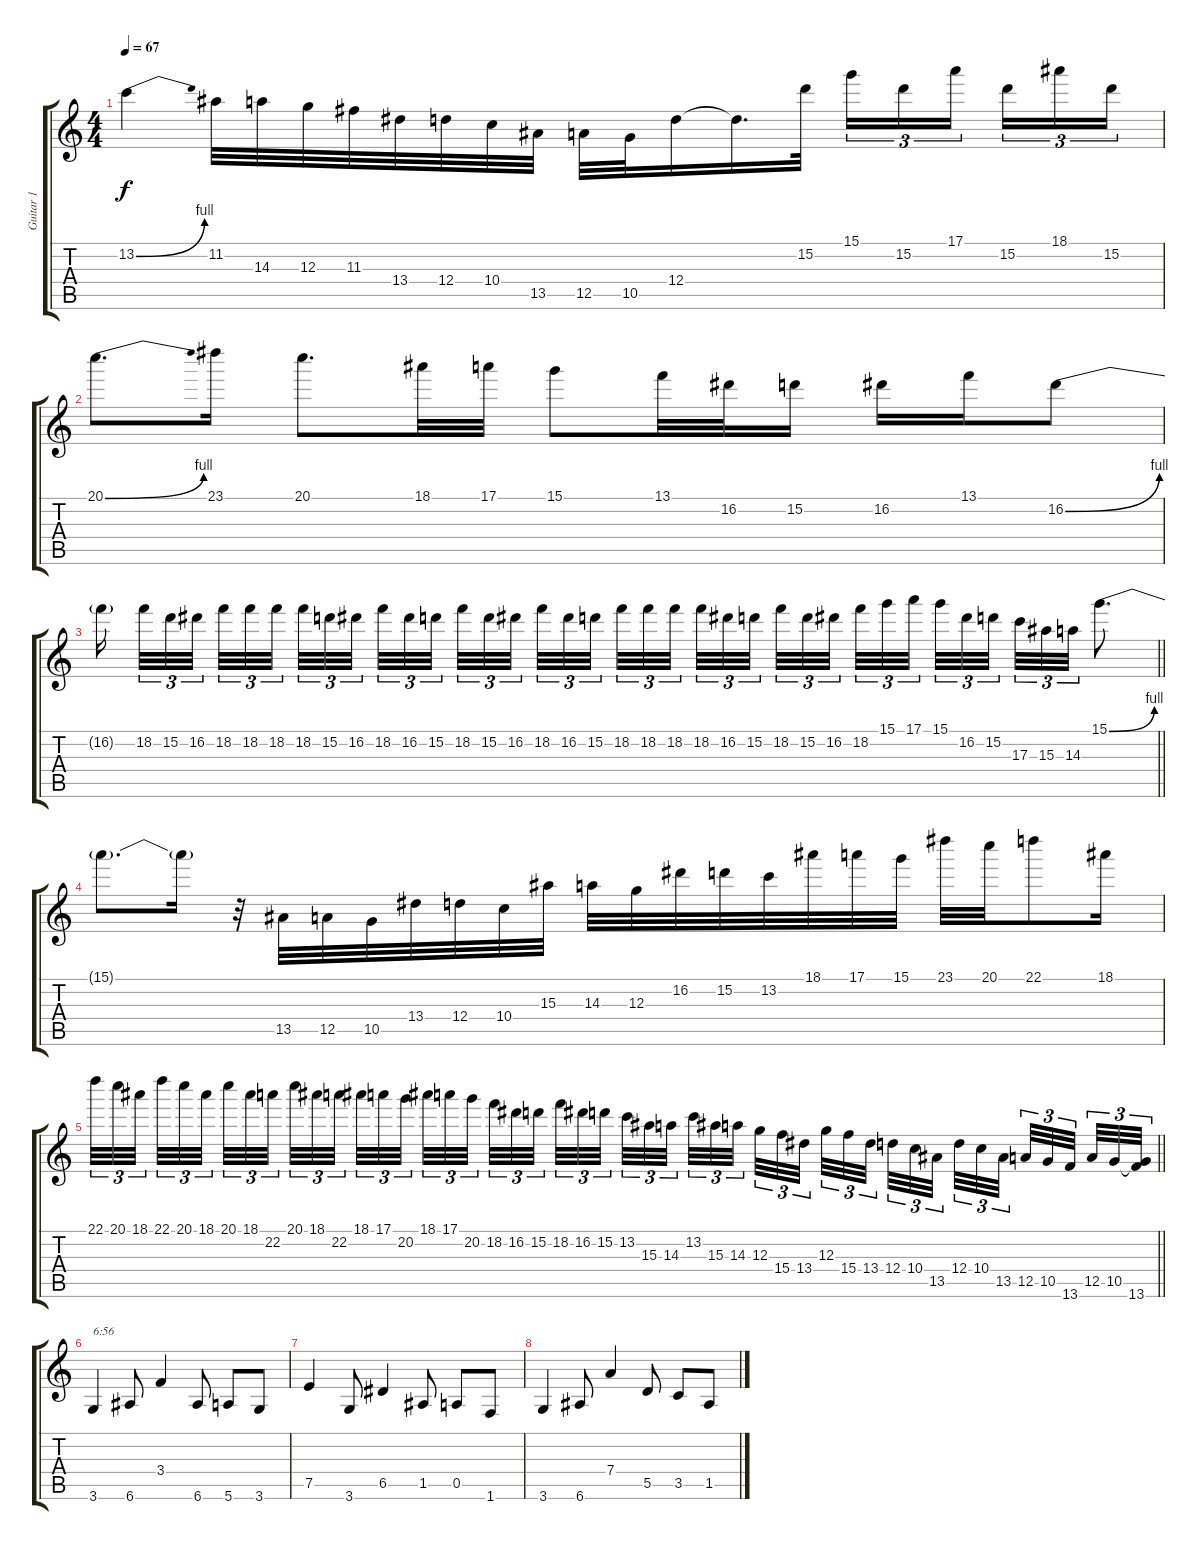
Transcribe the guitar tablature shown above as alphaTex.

\track ("Guitar 1" "Guitar 1") {instrument distortionguitar}
\staff {score tabs}
\tuning (E4 B3 G3 D3 A2 E2) {hide}
\ts (4 4)
\tempo 67
\clef g2
\ks c
13.2{be (bend 0 0 60 4)}.4{dy f} 11.2.32 14.3.32 12.3.32 11.3.32 13.4.32 12.4.32 10.4.32 13.5.32 12.5.32 10.5.32 12.4.16 12.4{t}.16{d} 15.2.32 15.1.16{tu (3 2)} 15.2.16{tu (3 2)} 17.1.16{tu (3 2) beam splitsecondary} 15.2.16{tu (3 2)} 18.1.16{tu (3 2)} 15.2.16{tu (3 2)} |
20.1{be (bend 0 0 60 4)}.8{d} 23.1.16 20.1.8{d} 18.1.32 17.1.32 15.1.8 13.1.32 16.2.32 15.2.16 16.2.16 13.1.16 16.2{be (bend 0 0 60 4)}.8 |
\barLineRight lightlight
16.2{t}.16{beam splitsecondary} 18.2.32{tu (3 2)} 15.2.32{tu (3 2)} 16.2.32{tu (3 2) beam splitsecondary} 18.2.32{tu (3 2)} 18.2.32{tu (3 2)} 18.2.32{tu (3 2) beam splitsecondary} 18.2.32{tu (3 2)} 15.2.32{tu (3 2)} 16.2.32{tu (3 2)} 18.2.32{tu (3 2)} 16.2.32{tu (3 2)} 15.2.32{tu (3 2) beam splitsecondary} 18.2.32{tu (3 2)} 15.2.32{tu (3 2)} 16.2.32{tu (3 2) beam splitsecondary} 18.2.32{tu (3 2)} 16.2.32{tu (3 2)} 15.2.32{tu (3 2) beam splitsecondary} 18.2.32{tu (3 2)} 18.2.32{tu (3 2)} 18.2.32{tu (3 2)} 18.2.32{tu (3 2)} 16.2.32{tu (3 2)} 15.2.32{tu (3 2) beam splitsecondary} 18.2.32{tu (3 2)} 15.2.32{tu (3 2)} 16.2.32{tu (3 2) beam splitsecondary} 18.2.32{tu (3 2)} 15.1.32{tu (3 2)} 17.1.32{tu (3 2) beam splitsecondary} 15.1.32{tu (3 2)} 16.2.32{tu (3 2)} 15.2.32{tu (3 2)} 17.3.32{tu (3 2)} 15.3.32{tu (3 2)} 14.3.32{tu (3 2)} 15.1{be (bend 0 0 60 4)}.8{d} |
15.1{t}.8{d} 15.1{t}.16 r.32 13.5.32 12.5.32 10.5.32 13.4.32 12.4.32 10.4.32 15.3.32 14.3.32 12.3.32 16.2.32 15.2.32 13.2.32 18.1.32 17.1.32 15.1.32 23.1.32 20.1.32 22.1.8 18.1.16 |
\barLineRight lightlight
22.1.32{tu (3 2)} 20.1.32{tu (3 2)} 18.1.32{tu (3 2) beam splitsecondary} 22.1.32{tu (3 2)} 20.1.32{tu (3 2)} 18.1.32{tu (3 2) beam splitsecondary} 20.1.32{tu (3 2)} 18.1.32{tu (3 2)} 22.2.32{tu (3 2) beam splitsecondary} 20.1.32{tu (3 2)} 18.1.32{tu (3 2)} 22.2.32{tu (3 2)} 18.1.32{tu (3 2)} 17.1.32{tu (3 2)} 20.2.32{tu (3 2) beam splitsecondary} 18.1.32{tu (3 2)} 17.1.32{tu (3 2)} 20.2.32{tu (3 2) beam splitsecondary} 18.2.32{tu (3 2)} 16.2.32{tu (3 2)} 15.2.32{tu (3 2) beam splitsecondary} 18.2.32{tu (3 2)} 16.2.32{tu (3 2)} 15.2.32{tu (3 2)} 13.2.32{tu (3 2)} 15.3.32{tu (3 2)} 14.3.32{tu (3 2) beam splitsecondary} 13.2.32{tu (3 2)} 15.3.32{tu (3 2)} 14.3.32{tu (3 2) beam splitsecondary} 12.3.32{tu (3 2)} 15.4.32{tu (3 2)} 13.4.32{tu (3 2) beam splitsecondary} 12.3.32{tu (3 2)} 15.4.32{tu (3 2)} 13.4.32{tu (3 2)} 12.4.32{tu (3 2)} 10.4.32{tu (3 2)} 13.5.32{tu (3 2) beam splitsecondary} 12.4.32{tu (3 2)} 10.4.32{tu (3 2)} 13.5.32{tu (3 2) beam splitsecondary} 12.5.32{tu (3 2)} 10.5.32{tu (3 2)} 13.6.32{tu (3 2) beam splitsecondary} 12.5.32{tu (3 2)} 10.5.32{tu (3 2)} (10.5{t} 13.6).32{tu (3 2)} |
3.6.4{txt "6:56" volume 12} 6.6.8 3.4.4 6.6.8 5.6.8 3.6.8 |
7.5.4 3.6.8 6.5.4 1.5.8 0.5.8 1.6.8 |
3.6.4 6.6.8 7.4.4 5.5.8 3.5.8 1.5.8
